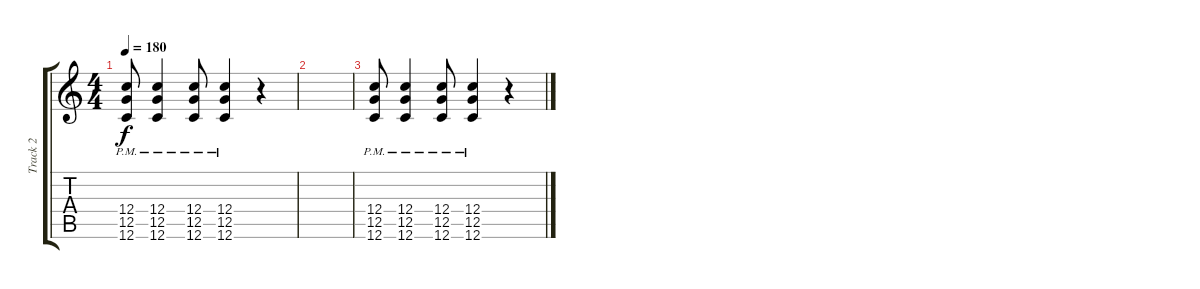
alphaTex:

\track ("Track 2" "Track 2") {instrument distortionguitar}
\staff {score tabs}
\tuning (D4 A3 F3 C3 G2 C2) {hide}
\ts (4 4)
\tempo 180
\clef g2
\ks c
(12.4{pm} 12.5{pm} 12.6{pm}).8{dy f} (12.4{pm} 12.5{pm} 12.6{pm}).4 (12.4{pm} 12.5{pm} 12.6{pm}).8 (12.4{pm} 12.5{pm} 12.6{pm}).4 r.4 |
|
(12.4{pm} 12.5{pm} 12.6{pm}).8 (12.4{pm} 12.5{pm} 12.6{pm}).4 (12.4{pm} 12.5{pm} 12.6{pm}).8 (12.4{pm} 12.5{pm} 12.6{pm}).4 r.4
